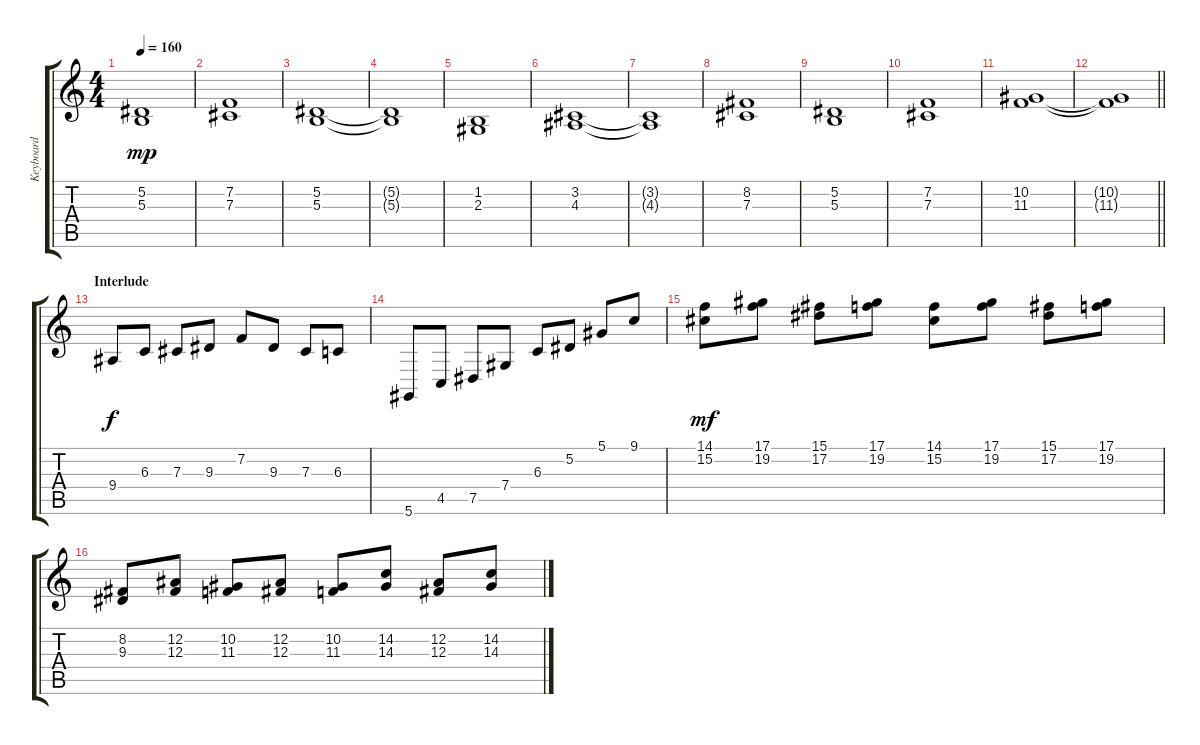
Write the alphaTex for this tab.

\track ("Keyboard" "Keyboard") {instrument stringensemble1}
\staff {score tabs}
\tuning (Eb4 Bb3 Gb3 Db3 Ab2 Eb2) {hide}
\ts (4 4)
\tempo 160
\clef g2
\ks c
(5.2 5.3).1{dy mp} |
(7.2 7.3).1 |
(5.2 5.3).1 |
(5.2{t} 5.3{t}).1 |
(1.2 2.3).1 |
(3.2 4.3).1 |
(3.2{t} 4.3{t}).1 |
(8.2 7.3).1 |
(5.2 5.3).1 |
(7.2 7.3).1 |
(10.2 11.3).1 |
\barLineRight lightlight
(10.2{t} 11.3{t}).1 |
\section ("" "Interlude")
9.4.8{dy f instrument stringensemble1} 6.3.8 7.3.8 9.3.8 7.2.8 9.3.8 7.3.8 6.3.8 |
5.6.8 4.5.8 7.5.8 7.4.8 6.3.8 5.2.8 5.1.8 9.1.8 |
(14.1 15.2).8{dy mf} (17.1 19.2).8 (15.1 17.2).8 (17.1 19.2).8 (14.1 15.2).8 (17.1 19.2).8 (15.1 17.2).8 (17.1 19.2).8 |
(8.2 9.3).8 (12.2 12.3).8 (10.2 11.3).8 (12.2 12.3).8 (10.2 11.3).8 (14.2 14.3).8 (12.2 12.3).8 (14.2 14.3).8
